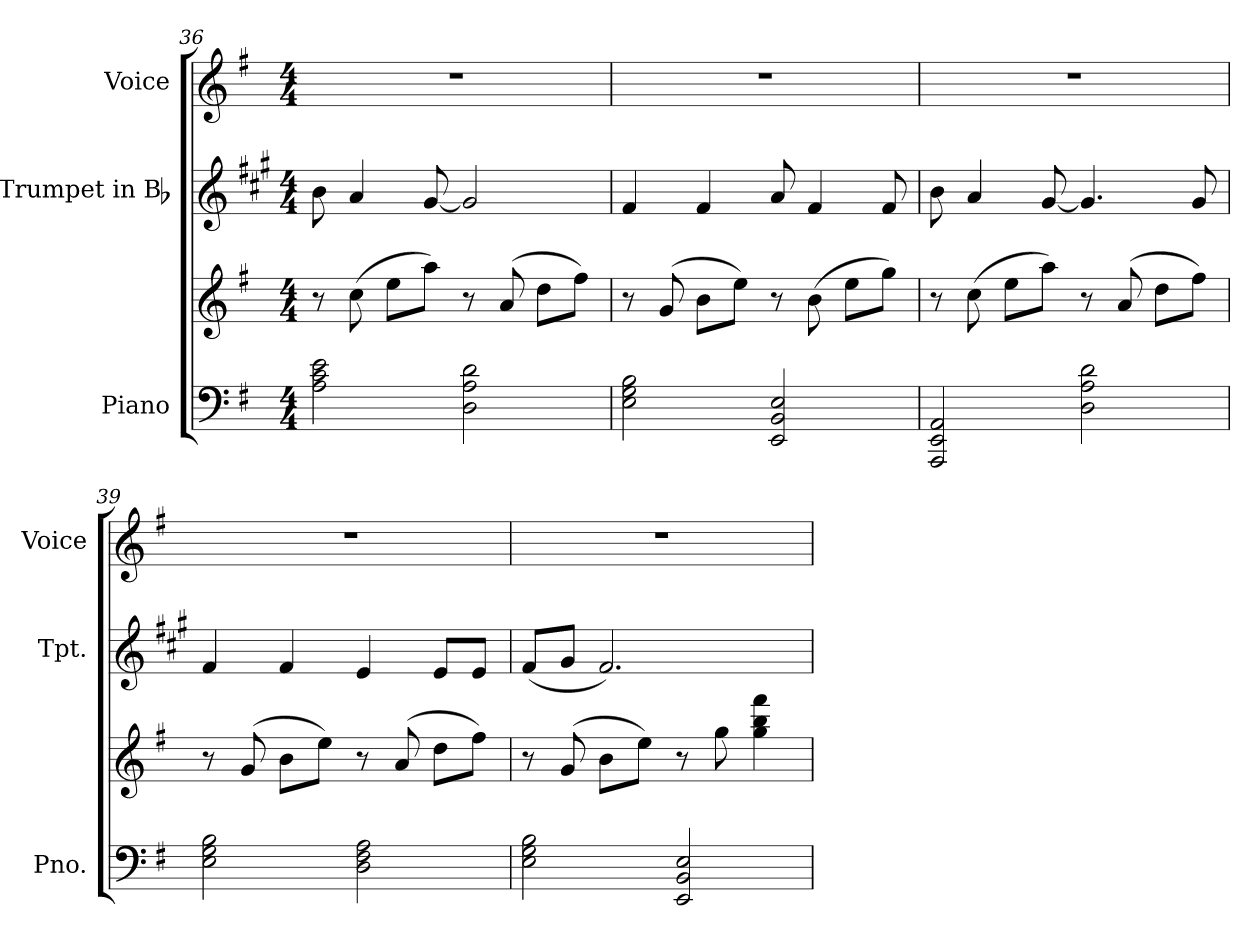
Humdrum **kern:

**kern	**kern	**kern	**kern
*part3	*part3	*part2	*part1
*staff4	*staff3	*staff2	*staff1
*I"Piano	*	*I"Trumpet in Bb	*I"Voice
*I'Pno.	*	*I'Tpt.	*I'Voice
*clefF4	*clefG2	*clefG2	*clefG2
*	*	*ITrd1c2	*
*k[f#]	*k[f#]	*k[f#]	*k[f#]
*G:	*G:	*G:	*G:
*M4/4	*M4/4	*M4/4	*M4/4
=36	=36	=36	=36
2Ai\ 2ci 2ei	8r	8ai\	1r
.	(8cci\	4gi/	.
.	8eei\L	.	.
.	8aai\J)	[8f#i/	.
2Di\ 2Ai 2di	8r	2f#i/]	.
.	(8ai/	.	.
.	8ddi\L	.	.
.	8ff#i\J)	.	.
!!LO:LB:g=z
=37	=37	=37	=37
2Ei\ 2Gi 2Bi	8r	4ei/	1r
.	(8gi/	.	.
.	8bi\L	4ei/	.
.	8eei\J)	.	.
2EEi/ 2BBi 2Ei	8r	8gi/	.
.	(8bi\	4ei/	.
.	8eei\L	.	.
.	8ggi\J)	8ei/	.
=38	=38	=38	=38
2AAAi/ 2EEi 2AAi	8r	8ai\	1r
.	(8cci\	4gi/	.
.	8eei\L	.	.
.	8aai\J)	[8f#i/	.
2Di\ 2Ai 2di	8r	4.f#i/]	.
.	(8ai/	.	.
.	8ddi\L	.	.
.	8ff#i\J)	8f#i/	.
=39	=39	=39	=39
2Ei\ 2Gi 2Bi	8r	4ei/	1r
.	(8gi/	.	.
.	8bi\L	4ei/	.
.	8eei\J)	.	.
2Di\ 2F#i 2Ai	8r	4di/	.
.	(8ai/	.	.
.	8ddi\L	8di/L	.
.	8ff#i\J)	8di/J	.
=40	=40	=40	=40
2Ei\ 2Gi 2Bi	8r	(8ei/L	1r
.	(8gi/	8f#i/J	.
.	8bi\L	2.ei/)	.
.	8eei\J)	.	.
2EEi/ 2BBi 2Ei	8r	.	.
.	8ggi\	.	.
.	4ggi\ 4bbi 4fff#i	.	.
=	=	=	=
*-	*-	*-	*-
